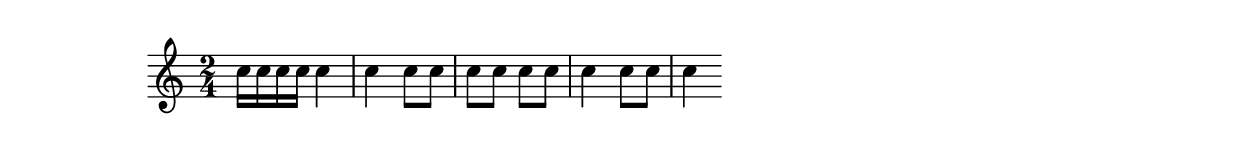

\version "2.7.13"
\header {
  
  texidoc = "Notes that are shorter than the common shortest note get a
space (i.e. without the space needed for the note) proportional to
their duration. So, the 16th notes get 1/2 of the space of an eigth note.
The total distance for a 16th (which includes note head) is 3/4 of the
eighth note. "

}

\layout { raggedright = ##t}

\relative c''
{
  \time 2/4 
  c16 c c c c4 c4
  c8 c8 c8 c8
  c8 c8 c4
  c8 c8 c4

}




